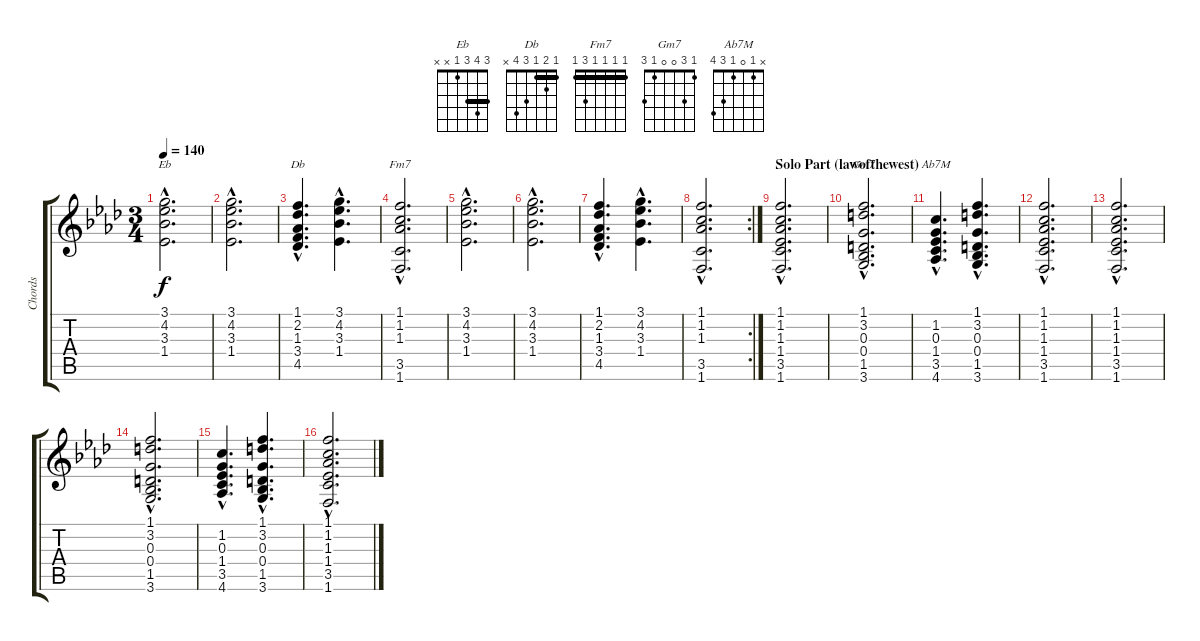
\track ("Chords" "Chords") {instrument acousticguitarnylon}
\staff {score tabs}
\tuning (E4 B3 G3 D3 A2 E2) {hide}
\chord ("Eb" 3 4 3 1 x x) {barre 3}
\chord ("Db" 1 2 1 3 4 x) {barre 1}
\chord ("Fm7" 1 1 1 1 3 1) {barre 1}
\chord ("Gm7" 1 3 0 0 1 3)
\chord ("Ab7M" x 1 0 1 3 4)
\ts (3 4)
\tempo 140
\clef g2
\ks fminor
(3.1{hac} 4.2{hac} 3.3{hac} 1.4{hac}).2{d ch "Eb" dy f} |
(3.1{hac} 4.2{hac} 3.3{hac} 1.4{hac}).2{d} |
(1.1{hac} 2.2{hac} 1.3{hac} 3.4{hac} 4.5{hac}).4{d ch "Db"} (3.1{hac} 4.2{hac} 3.3{hac} 1.4{hac}).4{d} |
(1.1{hac} 1.2{hac} 1.3{hac} 3.5{hac} 1.6{hac}).2{d ch "Fm7"} |
(3.1{hac} 4.2{hac} 3.3{hac} 1.4{hac}).2{d} |
(3.1{hac} 4.2{hac} 3.3{hac} 1.4{hac}).2{d} |
(1.1{hac} 2.2{hac} 1.3{hac} 3.4{hac} 4.5{hac}).4{d} (3.1{hac} 4.2{hac} 3.3{hac} 1.4{hac}).4{d} |
\rc 2
(1.1{hac} 1.2{hac} 1.3{hac} 3.5{hac} 1.6{hac}).2{d} |
\section ("" "Solo Part (lawofthewest)")
(1.1{hac} 1.2{hac} 1.3{hac} 1.4{hac} 3.5{hac} 1.6{hac}).2{d} |
(1.1{hac} 3.2{hac} 0.3{hac} 0.4{hac} 1.5{hac} 3.6{hac}).2{d ch "Gm7"} |
(1.2{hac} 0.3{hac} 1.4{hac} 3.5{hac} 4.6{hac}).4{d ch "Ab7M"} (1.1{hac} 3.2{hac} 0.3{hac} 0.4{hac} 1.5{hac} 3.6{hac}).4{d} |
(1.1{hac} 1.2{hac} 1.3{hac} 1.4{hac} 3.5{hac} 1.6{hac}).2{d} |
(1.1{hac} 1.2{hac} 1.3{hac} 1.4{hac} 3.5{hac} 1.6{hac}).2{d} |
(1.1{hac} 3.2{hac} 0.3{hac} 0.4{hac} 1.5{hac} 3.6{hac}).2{d} |
(1.2{hac} 0.3{hac} 1.4{hac} 3.5{hac} 4.6{hac}).4{d} (1.1{hac} 3.2{hac} 0.3{hac} 0.4{hac} 1.5{hac} 3.6{hac}).4{d} |
(1.1{hac} 1.2{hac} 1.3{hac} 1.4{hac} 3.5{hac} 1.6{hac}).2{d}
